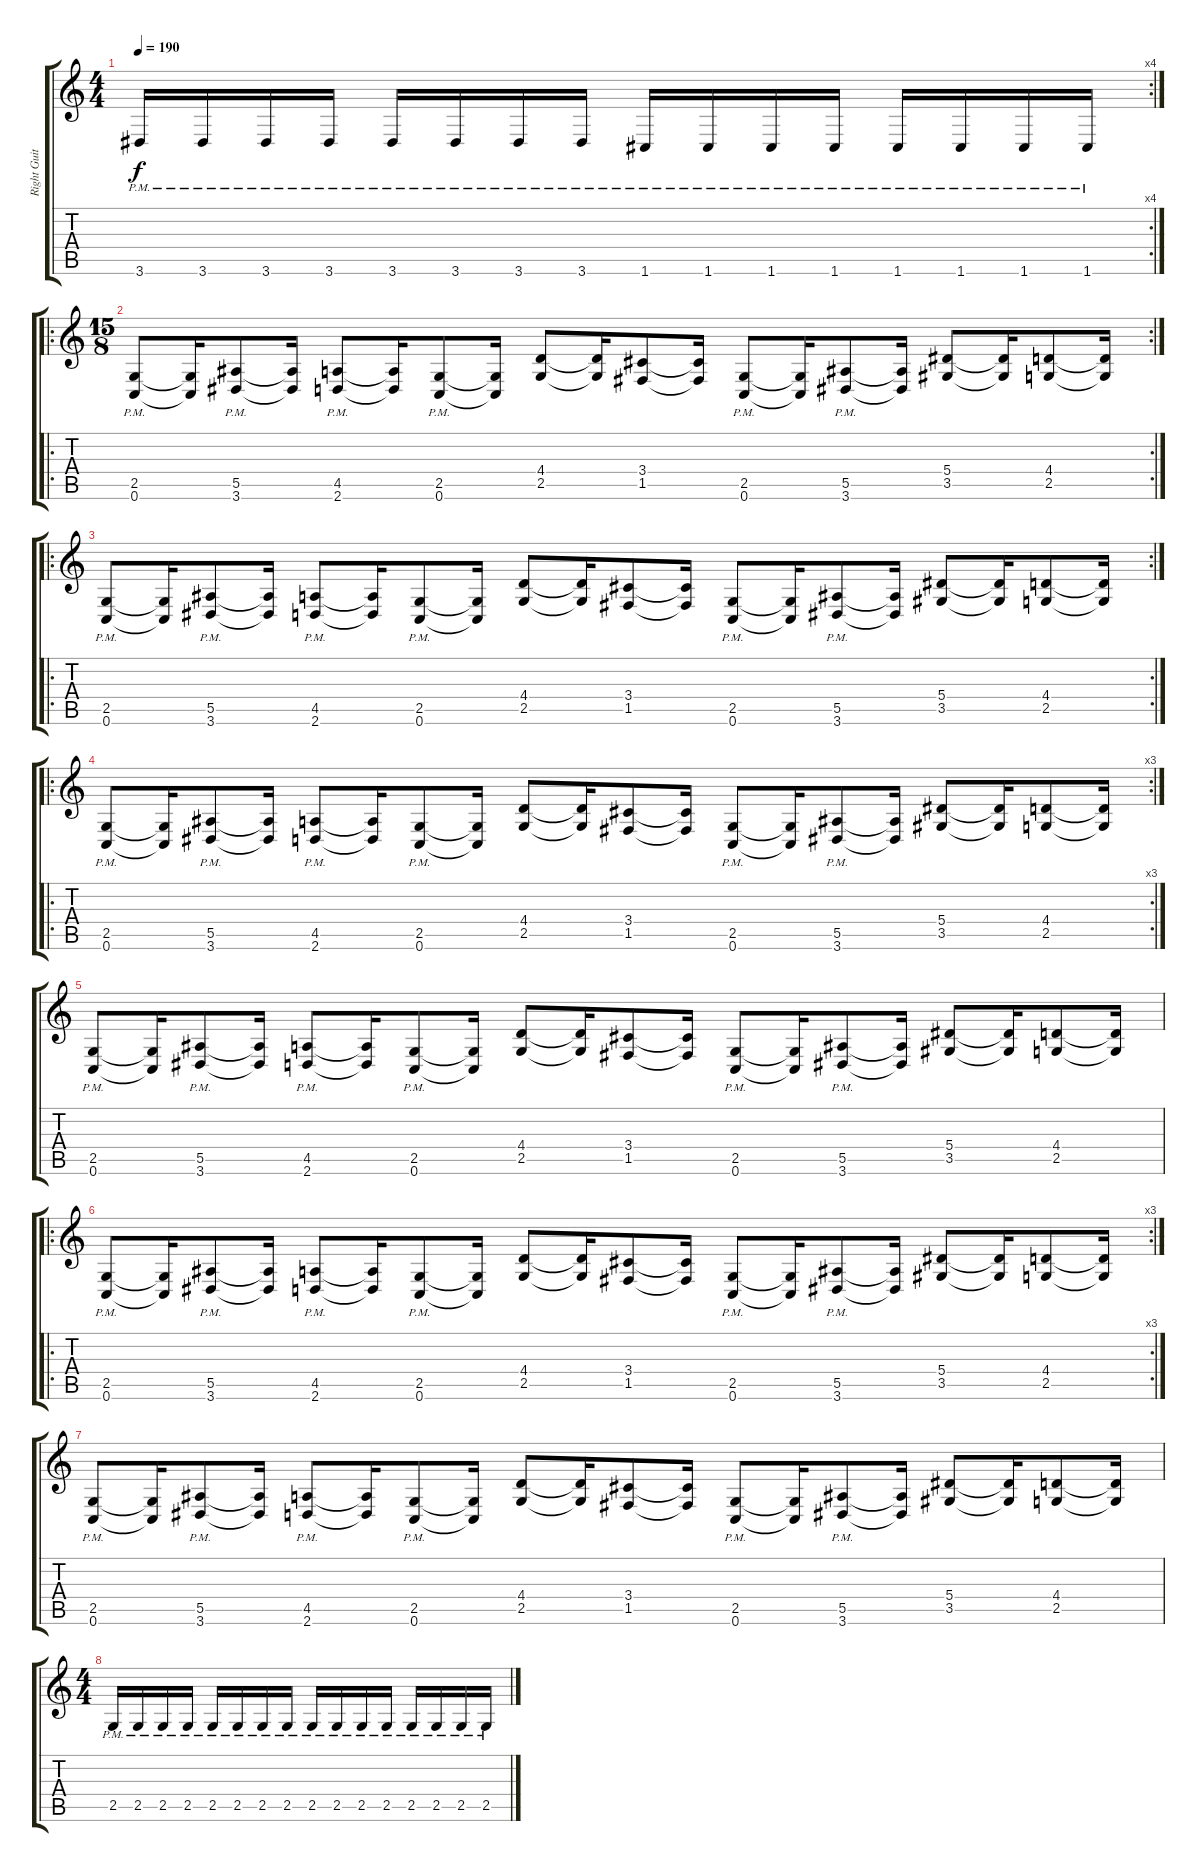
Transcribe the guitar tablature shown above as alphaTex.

\track ("Right Guitar" "Right Guit") {instrument distortionguitar}
\staff {score tabs}
\tuning (C4 G3 Eb3 Bb2 F2 C2) {hide}
\rc 4
\ts (4 4)
\tempo 190
\clef g2
\ks c
3.6{pm}.16{dy f} 3.6{pm}.16 3.6{pm}.16 3.6{pm}.16 3.6{pm}.16 3.6{pm}.16 3.6{pm}.16 3.6{pm}.16 1.6{pm}.16 1.6{pm}.16 1.6{pm}.16 1.6{pm}.16 1.6{pm}.16 1.6{pm}.16 1.6{pm}.16 1.6{pm}.16 |
\ro
\rc 2
\ts (15 8)
(2.5{pm} 0.6{pm}).8 (2.5{t} 0.6{t}).16 (5.5{pm} 3.6{pm}).8 (5.5{t} 3.6{t}).16 (4.5{pm} 2.6{pm}).8 (4.5{t} 2.6{t}).16 (2.5{pm} 0.6{pm}).8 (2.5{t} 0.6{t}).16 (4.4 2.5).8 (4.4{t} 2.5{t}).16 (3.4 1.5).8 (3.4{t} 1.5{t}).16 (2.5{pm} 0.6{pm}).8 (2.5{t} 0.6{t}).16 (5.5{pm} 3.6{pm}).8 (5.5{t} 3.6{t}).16 (5.4 3.5).8 (5.4{t} 3.5{t}).16 (4.4 2.5).8 (4.4{t} 2.5{t}).16 |
\ro
\rc 2
(2.5{pm} 0.6{pm}).8 (2.5{t} 0.6{t}).16 (5.5{pm} 3.6{pm}).8 (5.5{t} 3.6{t}).16 (4.5{pm} 2.6{pm}).8 (4.5{t} 2.6{t}).16 (2.5{pm} 0.6{pm}).8 (2.5{t} 0.6{t}).16 (4.4 2.5).8 (4.4{t} 2.5{t}).16 (3.4 1.5).8 (3.4{t} 1.5{t}).16 (2.5{pm} 0.6{pm}).8 (2.5{t} 0.6{t}).16 (5.5{pm} 3.6{pm}).8 (5.5{t} 3.6{t}).16 (5.4 3.5).8 (5.4{t} 3.5{t}).16 (4.4 2.5).8 (4.4{t} 2.5{t}).16 |
\ro
\rc 3
(2.5{pm} 0.6{pm}).8 (2.5{t} 0.6{t}).16 (5.5{pm} 3.6{pm}).8 (5.5{t} 3.6{t}).16 (4.5{pm} 2.6{pm}).8 (4.5{t} 2.6{t}).16 (2.5{pm} 0.6{pm}).8 (2.5{t} 0.6{t}).16 (4.4 2.5).8 (4.4{t} 2.5{t}).16 (3.4 1.5).8 (3.4{t} 1.5{t}).16 (2.5{pm} 0.6{pm}).8 (2.5{t} 0.6{t}).16 (5.5{pm} 3.6{pm}).8 (5.5{t} 3.6{t}).16 (5.4 3.5).8 (5.4{t} 3.5{t}).16 (4.4 2.5).8 (4.4{t} 2.5{t}).16 |
(2.5{pm} 0.6{pm}).8 (2.5{t} 0.6{t}).16 (5.5{pm} 3.6{pm}).8 (5.5{t} 3.6{t}).16 (4.5{pm} 2.6{pm}).8 (4.5{t} 2.6{t}).16 (2.5{pm} 0.6{pm}).8 (2.5{t} 0.6{t}).16 (4.4 2.5).8 (4.4{t} 2.5{t}).16 (3.4 1.5).8 (3.4{t} 1.5{t}).16 (2.5{pm} 0.6{pm}).8 (2.5{t} 0.6{t}).16 (5.5{pm} 3.6{pm}).8 (5.5{t} 3.6{t}).16 (5.4 3.5).8 (5.4{t} 3.5{t}).16 (4.4 2.5).8 (4.4{t} 2.5{t}).16 |
\ro
\rc 3
(2.5{pm} 0.6{pm}).8 (2.5{t} 0.6{t}).16 (5.5{pm} 3.6{pm}).8 (5.5{t} 3.6{t}).16 (4.5{pm} 2.6{pm}).8 (4.5{t} 2.6{t}).16 (2.5{pm} 0.6{pm}).8 (2.5{t} 0.6{t}).16 (4.4 2.5).8 (4.4{t} 2.5{t}).16 (3.4 1.5).8 (3.4{t} 1.5{t}).16 (2.5{pm} 0.6{pm}).8 (2.5{t} 0.6{t}).16 (5.5{pm} 3.6{pm}).8 (5.5{t} 3.6{t}).16 (5.4 3.5).8 (5.4{t} 3.5{t}).16 (4.4 2.5).8 (4.4{t} 2.5{t}).16 |
(2.5{pm} 0.6{pm}).8 (2.5{t} 0.6{t}).16 (5.5{pm} 3.6{pm}).8 (5.5{t} 3.6{t}).16 (4.5{pm} 2.6{pm}).8 (4.5{t} 2.6{t}).16 (2.5{pm} 0.6{pm}).8 (2.5{t} 0.6{t}).16 (4.4 2.5).8 (4.4{t} 2.5{t}).16 (3.4 1.5).8 (3.4{t} 1.5{t}).16 (2.5{pm} 0.6{pm}).8 (2.5{t} 0.6{t}).16 (5.5{pm} 3.6{pm}).8 (5.5{t} 3.6{t}).16 (5.4 3.5).8 (5.4{t} 3.5{t}).16 (4.4 2.5).8 (4.4{t} 2.5{t}).16 |
\ts (4 4)
2.5{pm}.16 2.5{pm}.16 2.5{pm}.16 2.5{pm}.16 2.5{pm}.16 2.5{pm}.16 2.5{pm}.16 2.5{pm}.16 2.5{pm}.16 2.5{pm}.16 2.5{pm}.16 2.5{pm}.16 2.5{pm}.16 2.5{pm}.16 2.5{pm}.16 2.5{pm}.16
